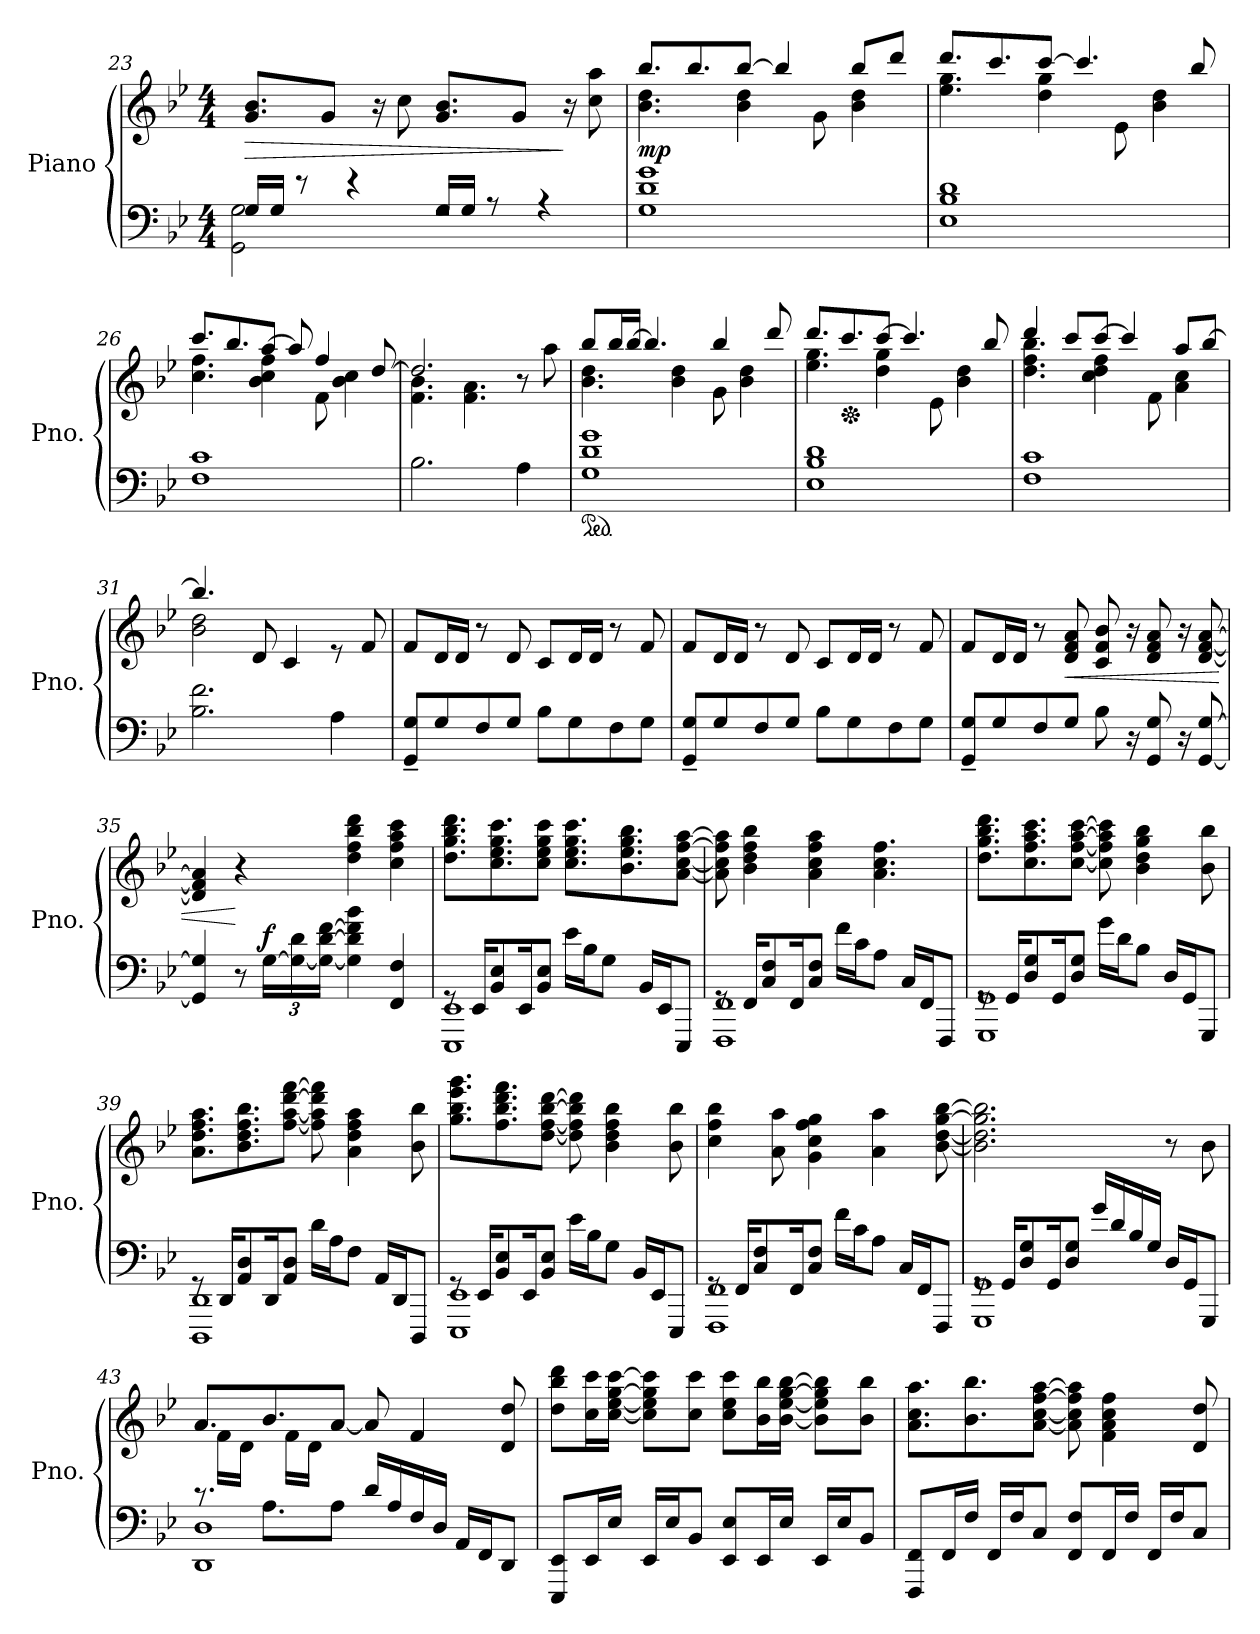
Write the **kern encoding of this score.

**kern	**kern	**dynam
*part1	*part1	*part1
*staff2	*staff1	*staff1/2
*I"Piano	*	*
*I'Pno.	*	*
!!LO:LB:g=z
*clefF4	*clefG2	*
*k[b-e-]	*k[b-e-]	*
*M4/4	*M4/4	*
=23	=23	=23
*^	*	*
!	!	!	!LO:HP:b
16G/LL	2GG\ 2G\	8.g/ 8.b-/L	>
16G/JJ	.	.	.
8r	.	.	.
.	.	8g/J	.
4r	.	.	.
.	.	16r	.
.	.	8cc\	.
16G/LL	2rF	8.g/ 8.b-/L	.
16G/JJ	.	.	.
8r	.	.	.
.	.	8g/J	.
4r	.	.	.
.	.	16r	]
.	.	8cc\ 8aa\	.
*v	*v	*	*
=24	=24	=24
*	*^	*
!	!	!	!LO:DY:b
1G 1d 1g	8.bb-/L	4.b-\ 4.dd\	mp
.	8.bb-/	.	.
.	[8bb-/J	4b-\ 4dd\	.
.	4bb-/]	.	.
.	.	8g\	.
.	8bb-/L	4b-\ 4dd\	.
.	8ddd/J	.	.
=25	=25	=25	=25
1E- 1B- 1d	8.ddd/L	4.ee-\ 4.gg\	.
.	8.ccc/	.	.
.	[8ccc/J	4dd\ 4gg\	.
.	4.ccc/]	.	.
.	.	8e-\	.
.	.	4b-\ 4dd\	.
.	8bb-/	.	.
=26	=26	=26	=26
1F 1c	8.ccc/L	4.cc\ 4.ff\	.
.	8.bb-/	.	.
.	[8aa/J	4b-\ 4cc\ 4ff\	.
.	8aa/]	.	.
.	4ff/	8f\	.
.	.	4b-\ 4cc\	.
.	[8dd/	.	.
!!LO:LB:g=z	!!
=27	=27	=27	=27
2.B-\	2.dd/]	4.f\ 4.b-\	.
.	.	4.f\ 4.a\	.
4A\	8r	4ryy	.
.	8aa\	.	.
=28	=28	=28	=28
*ped	*	*	*
1G 1d 1g	8bb-/L	4.b-\ 4.dd\	.
.	16bb-/L	.	.
.	[16bb-/JJ	.	.
.	4.bb-/]	.	.
.	.	4b-\ 4dd\	.
.	4bb-/	8g\	.
.	.	4b-\ 4dd\	.
.	8ddd/	.	.
=29	=29	=29	=29
1E- 1B- 1d	8.ddd/L	4.ee-\ 4.gg\	.
*	*Xped	*	*
.	8.ccc/	.	.
.	[8ccc/J	4dd\ 4gg\	.
.	4.ccc/]	.	.
.	.	8e-\	.
.	.	4b-\ 4dd\	.
.	8bb-/	.	.
=30	=30	=30	=30
1F 1c	4ddd/	4.dd\ 4.ff\ 4.bb-\	.
.	8ccc/L	.	.
.	[8ccc/J	4cc\ 4dd\ 4ff\	.
.	4ccc/]	.	.
.	.	8f\	.
.	8aa/L	4a\ 4cc\	.
.	[8bb-/J	.	.
=31	=31	=31	=31
2.B-\ 2.f\	4.bb-/]	2b-\ 2dd\	.
.	8d/	.	.
.	4c/	2ryy	.
4A\	8re	.	.
.	8f/	.	.
*	*v	*v	*
!!LO:LB:g=z
=32	=32	=32
8GG/~ 8G/~L	8f/L	.
8G/	16d/L	.
.	16d/JJ	.
8F/	8r	.
8G/J	8d/	.
8B-\L	8c/L	.
8G\	16d/L	.
.	16d/JJ	.
8F\	8r	.
8G\J	8f/	.
=33	=33	=33
8GG/~ 8G/~L	8f/L	.
8G/	16d/L	.
.	16d/JJ	.
8F/	8r	.
8G/J	8d/	.
8B-\L	8c/L	.
8G\	16d/L	.
.	16d/JJ	.
8F\	8r	.
8G\J	8f/	.
=34	=34	=34
8GG/~ 8G/~L	8f/L	.
8G/	16d/L	.
.	16d/JJ	.
8F/	8r	.
!	!	!LO:HP:b
8G/J	8d/ 8f/ 8a/	<
8B-\	8c/ 8f/ 8b-/	.
16r	16r	.
8GG/ 8G/	8d/ 8f/ 8a/	.
16r	16r	.
[8GG/ [8G/	[8d/ [8f/ [8a/	.
=35	=35	=35
4GG/] 4G/]	4d/] 4f/] 4a/]	.
8r	4r	[
*Xbrackettup	*	*
!	!	!LO:DY:a=2
[24G\LL	.	f
24G\_ 24d\	.	.
24G\_ [24d\ [24f\JJ	.	.
4G\] 4d\] 4f\] 4b-\	4dd\ 4ff\ 4bb-\ 4ddd\	.
4FF/ 4F/	4cc\ 4ff\ 4aa\ 4ccc\	.
!!LO:LB:g=z
=36	=36	=36
*^	*	*
8rGG	1EEE- 1EE-	8.dd\ 8.gg\ 8.bb-\ 8.ddd\L	.
16EE-/KL	.	.	.
8BB-/ 8E-/	.	8.cc\ 8.ee-\ 8.gg\ 8.ccc\	.
16EE-/K	.	.	.
8BB-/ 8E-/J	.	8cc\ 8ee-\ 8gg\ 8ccc\J	.
16e-\LL	.	8.cc\ 8.ee-\ 8.gg\ 8.ccc\L	.
16B-\J	.	.	.
8G\J	.	.	.
.	.	8.b-\ 8.ee-\ 8.gg\ 8.bb-\	.
16BB-/LL	.	.	.
16EE-/J	.	.	.
8EEE-/J	.	[8a\ [8cc\ [8ff\ [8aa\J	.
=37	=37	=37	=37
8rGG	1FFF 1FF	8a\] 8cc\] 8ff\] 8aa\]	.
16FF/KL	.	4b-\ 4dd\ 4ff\ 4bb-\	.
8C/ 8F/	.	.	.
16FF/K	.	.	.
8C/ 8F/J	.	4a\ 4cc\ 4ff\ 4aa\	.
16f\LL	.	.	.
16c\J	.	.	.
8A\J	.	4.a\ 4.cc\ 4.ff\	.
16C/LL	.	.	.
16FF/J	.	.	.
8FFF/J	.	.	.
=38	=38	=38	=38
8rGG	1GGG 1GG	8.dd\ 8.gg\ 8.bb-\ 8.ddd\L	.
16GG/KL	.	.	.
8D/ 8G/	.	8.cc\ 8.ff\ 8.aa\ 8.ccc\	.
16GG/K	.	.	.
8D/ 8G/J	.	[8cc\ [8ff\ [8aa\ [8ccc\J	.
16g\LL	.	8cc\] 8ff\] 8aa\] 8ccc\]	.
16d\J	.	.	.
8B-\J	.	4b-\ 4dd\ 4gg\ 4bb-\	.
16D/LL	.	.	.
16GG/J	.	.	.
8GGG/J	.	8b-\ 8bb-\	.
!!LO:PB:g=z
=39	=39	=39	=39
8rGG	1DDD 1DD	8.a\ 8.dd\ 8.ff\ 8.aa\L	.
16DD/KL	.	.	.
8AA/ 8D/	.	8.b-\ 8.dd\ 8.ff\ 8.bb-\	.
16DD/K	.	.	.
8AA/ 8D/J	.	[8ff\ [8aa\ [8ddd\ [8fff\J	.
16d\LL	.	8ff\] 8aa\] 8ddd\] 8fff\]	.
16A\J	.	.	.
8F\J	.	4a\ 4dd\ 4ff\ 4aa\	.
16AA/LL	.	.	.
16DD/J	.	.	.
8DDD/J	.	8b-\ 8bb-\	.
=40	=40	=40	=40
8rGG	1EEE- 1EE-	8.gg\ 8.bb-\ 8.eee-\ 8.ggg\L	.
16EE-/KL	.	.	.
8BB-/ 8E-/	.	8.ff\ 8.bb-\ 8.ddd\ 8.fff\	.
16EE-/K	.	.	.
8BB-/ 8E-/J	.	[8dd\ [8ff\ [8bb-\ [8ddd\J	.
16e-\LL	.	8dd\] 8ff\] 8bb-\] 8ddd\]	.
16B-\J	.	.	.
8G\J	.	4b-\ 4dd\ 4ff\ 4bb-\	.
16BB-/LL	.	.	.
16EE-/J	.	.	.
8EEE-/J	.	8b-\ 8bb-\	.
=41	=41	=41	=41
8rGG	1FFF 1FF	4cc\ 4ff\ 4bb-\	.
16FF/KL	.	.	.
8C/ 8F/	.	.	.
.	.	8a\ 8aa\	.
16FF/K	.	.	.
8C/ 8F/J	.	4g\ 4cc\ 4ff\ 4gg\	.
16f\LL	.	.	.
16c\J	.	.	.
8A\J	.	4a\ 4aa\	.
16C/LL	.	.	.
16FF/J	.	.	.
8FFF/J	.	[8b-\ [8dd\ [8gg\ [8bb-\	.
!!LO:LB:g=z
=42	=42	=42	=42
8rGG	1GGG 1GG	2.b-\] 2.dd\] 2.gg\] 2.bb-\]	.
16GG/KL	.	.	.
8D/ 8G/	.	.	.
16GG/K	.	.	.
8D/ 8G/J	.	.	.
16g/LL	.	.	.
16d/	.	.	.
16B-/	.	.	.
16G/JJ	.	.	.
16D/LL	.	8r	.
16GG/J	.	.	.
8GGG/J	.	8b-\	.
=43	=43	=43	=43
*	*	*^	*
8.r	1DD 1D	8.a/L	16ryy	.
.	.	.	16f\LL	.
.	.	.	16d\JJ	.
8.A\L	.	8.b-/	16ryy	.
.	.	.	16f\LL	.
.	.	.	16d\JJ	.
8A\J	.	[8a/J	2ryy	.
16d/LL	.	8a/]	.	.
16A/	.	.	.	.
16F/	.	4f/	.	.
16D/JJ	.	.	.	.
16AA/LL	.	.	.	.
16FF/J	.	.	.	.
8DD/J	.	8d/ 8dd/	8ryy	.
*v	*v	*	*	*
*	*v	*v	*
=44	=44	=44
8EEE-/ 8EE-/L	8dd\ 8bb-\ 8ddd\L	.
16EE-/L	16cc\ 16ccc\L	.
16E-/JJ	[16cc\ [16ee-\ [16gg\ [16ccc\JJ	.
16EE-/LL	8cc\] 8ee-\] 8gg\] 8ccc\]L	.
16E-/J	.	.
8BB-/J	8cc\ 8ccc\J	.
8EE-/ 8E-/L	8cc\ 8ee-\ 8ccc\L	.
16EE-/L	16b-\ 16bb-\L	.
16E-/JJ	[16b-\ [16ee-\ [16gg\ [16bb-\JJ	.
16EE-/LL	8b-\] 8ee-\] 8gg\] 8bb-\]L	.
16E-/J	.	.
8BB-/J	8b-\ 8bb-\J	.
!!LO:LB:g=z
=45	=45	=45
8FFF/ 8FF/L	8.a\ 8.cc\ 8.aa\L	.
16FF/L	.	.
16F/JJ	8.b-\ 8.bb-\	.
16FF/LL	.	.
16F/J	.	.
8C/J	[8a\ [8cc\ [8ff\ [8aa\J	.
8FF/ 8F/L	8a\] 8cc\] 8ff\] 8aa\]	.
16FF/L	4f\ 4a\ 4cc\ 4ff\	.
16F/JJ	.	.
16FF/LL	.	.
16F/J	.	.
8C/J	8d/ 8dd/	.
=	=	=
*-	*-	*-
